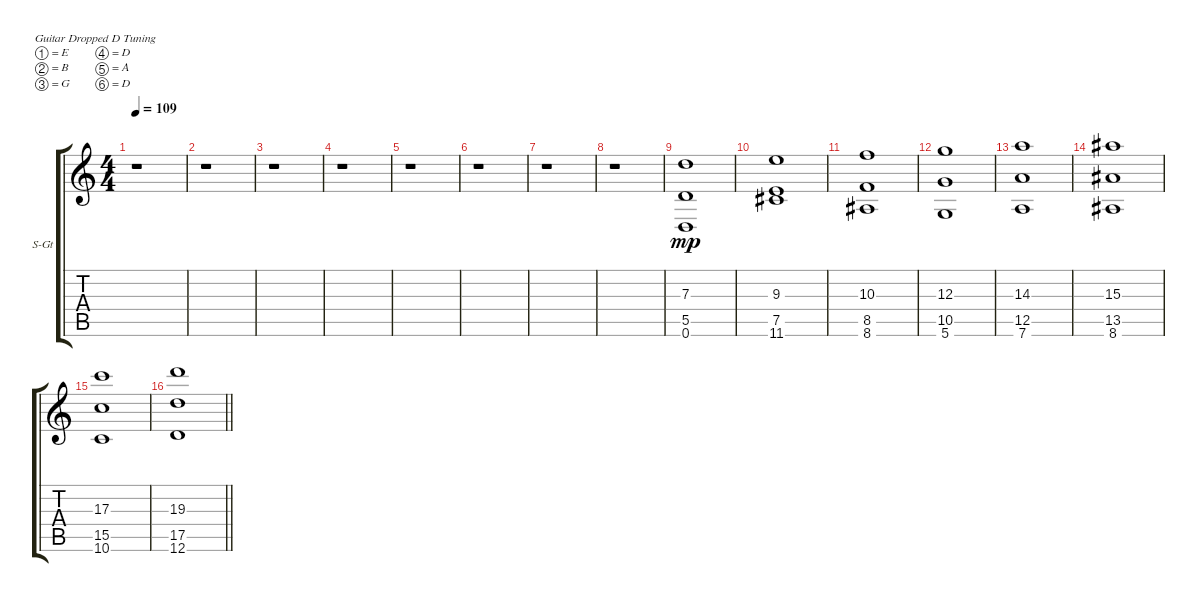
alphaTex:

\bracketExtendMode groupsimilarinstruments
\firstSystemTrackNameOrientation horizontal
\otherSystemsTrackNameOrientation horizontal
\track ("Keyboard (Christian)" "S-Gt") {instrument fx1rain}
\staff {score tabs}
\tuning (E4 B3 G3 D3 A2 D2)
\displaytranspose 12
\ts (4 4)
\tempo 109
\clef g2
\ks c
r.1{dy f} |
r.1 |
r.1 |
r.1 |
r.1 |
r.1 |
r.1 |
r.1 |
(7.3 5.5 0.6).1{dy mp} |
(9.3 7.5 11.6).1 |
(10.3 8.5 8.6).1 |
(12.3 10.5 5.6).1 |
(14.3 12.5 7.6).1 |
(15.3 13.5 8.6).1 |
(17.3 15.5 10.6).1 |
\barLineRight lightlight
(19.3 17.5 12.6).1
